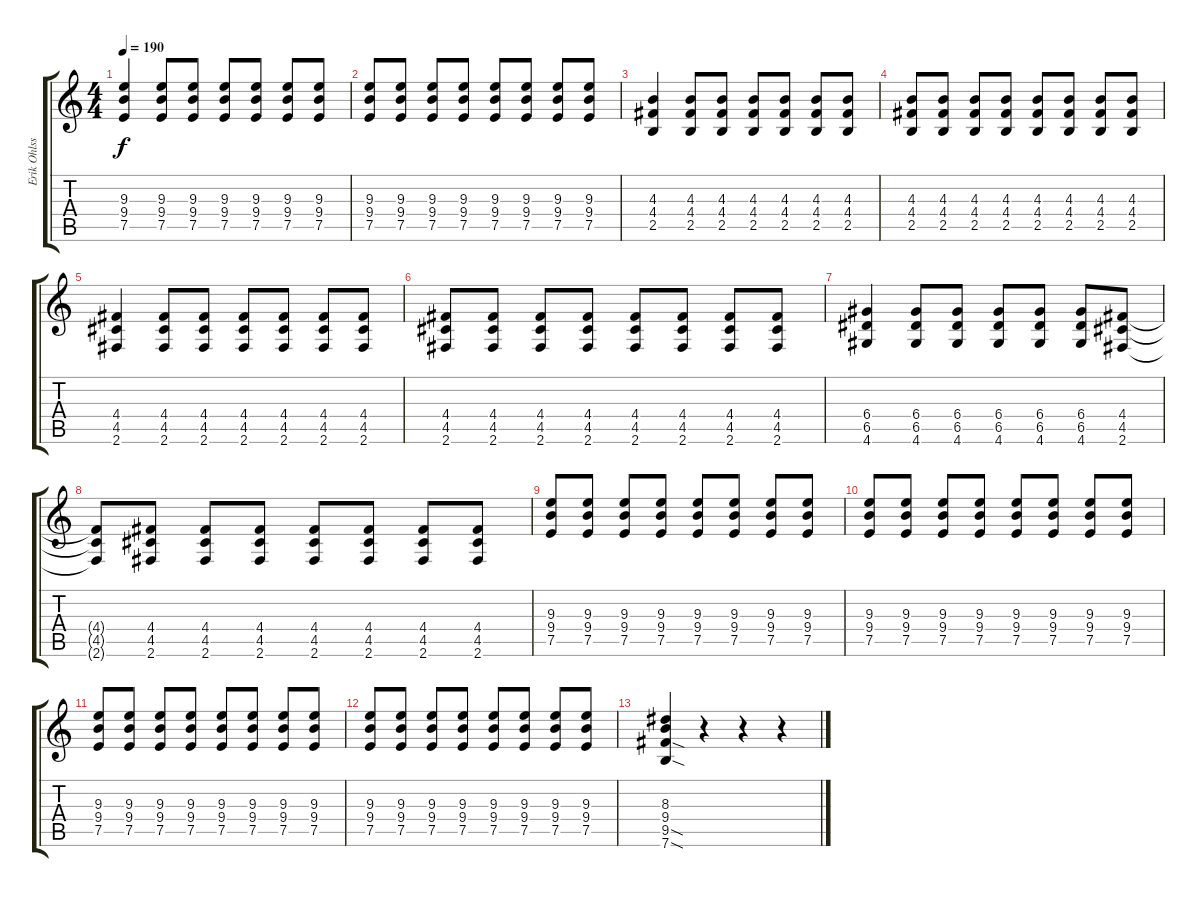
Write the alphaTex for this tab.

\track ("Erik Ohlsson" "Erik Ohlss") {instrument distortionguitar}
\staff {score tabs}
\tuning (E4 B3 G3 D3 A2 E2) {hide}
\ts (4 4)
\tempo 190
\clef g2
\ks c
(9.3 9.4 7.5).4{dy f} (9.3 9.4 7.5).8 (9.3 9.4 7.5).8 (9.3 9.4 7.5).8 (9.3 9.4 7.5).8 (9.3 9.4 7.5).8 (9.3 9.4 7.5).8 |
(9.3 9.4 7.5).8 (9.3 9.4 7.5).8 (9.3 9.4 7.5).8 (9.3 9.4 7.5).8 (9.3 9.4 7.5).8 (9.3 9.4 7.5).8 (9.3 9.4 7.5).8 (9.3 9.4 7.5).8 |
(4.3 4.4 2.5).4 (4.3 4.4 2.5).8 (4.3 4.4 2.5).8 (4.3 4.4 2.5).8 (4.3 4.4 2.5).8 (4.3 4.4 2.5).8 (4.3 4.4 2.5).8 |
(4.3 4.4 2.5).8 (4.3 4.4 2.5).8 (4.3 4.4 2.5).8 (4.3 4.4 2.5).8 (4.3 4.4 2.5).8 (4.3 4.4 2.5).8 (4.3 4.4 2.5).8 (4.3 4.4 2.5).8 |
(4.4 4.5 2.6).4 (4.4 4.5 2.6).8 (4.4 4.5 2.6).8 (4.4 4.5 2.6).8 (4.4 4.5 2.6).8 (4.4 4.5 2.6).8 (4.4 4.5 2.6).8 |
(4.4 4.5 2.6).8 (4.4 4.5 2.6).8 (4.4 4.5 2.6).8 (4.4 4.5 2.6).8 (4.4 4.5 2.6).8 (4.4 4.5 2.6).8 (4.4 4.5 2.6).8 (4.4 4.5 2.6).8 |
(6.4 6.5 4.6).4 (6.4 6.5 4.6).8 (6.4 6.5 4.6).8 (6.4 6.5 4.6).8 (6.4 6.5 4.6).8 (6.4 6.5 4.6).8 (4.4 4.5 2.6).8 |
(4.4{t} 4.5{t} 2.6{t}).8 (4.4 4.5 2.6).8 (4.4 4.5 2.6).8 (4.4 4.5 2.6).8 (4.4 4.5 2.6).8 (4.4 4.5 2.6).8 (4.4 4.5 2.6).8 (4.4 4.5 2.6).8 |
(9.3 9.4 7.5).8 (9.3 9.4 7.5).8 (9.3 9.4 7.5).8 (9.3 9.4 7.5).8 (9.3 9.4 7.5).8 (9.3 9.4 7.5).8 (9.3 9.4 7.5).8 (9.3 9.4 7.5).8 |
(9.3 9.4 7.5).8 (9.3 9.4 7.5).8 (9.3 9.4 7.5).8 (9.3 9.4 7.5).8 (9.3 9.4 7.5).8 (9.3 9.4 7.5).8 (9.3 9.4 7.5).8 (9.3 9.4 7.5).8 |
(9.3 9.4 7.5).8 (9.3 9.4 7.5).8 (9.3 9.4 7.5).8 (9.3 9.4 7.5).8 (9.3 9.4 7.5).8 (9.3 9.4 7.5).8 (9.3 9.4 7.5).8 (9.3 9.4 7.5).8 |
(9.3 9.4 7.5).8 (9.3 9.4 7.5).8 (9.3 9.4 7.5).8 (9.3 9.4 7.5).8 (9.3 9.4 7.5).8 (9.3 9.4 7.5).8 (9.3 9.4 7.5).8 (9.3 9.4 7.5).8 |
(8.3 9.4 9.5{sod} 7.6{sod}).4 r.4 r.4 r.4
